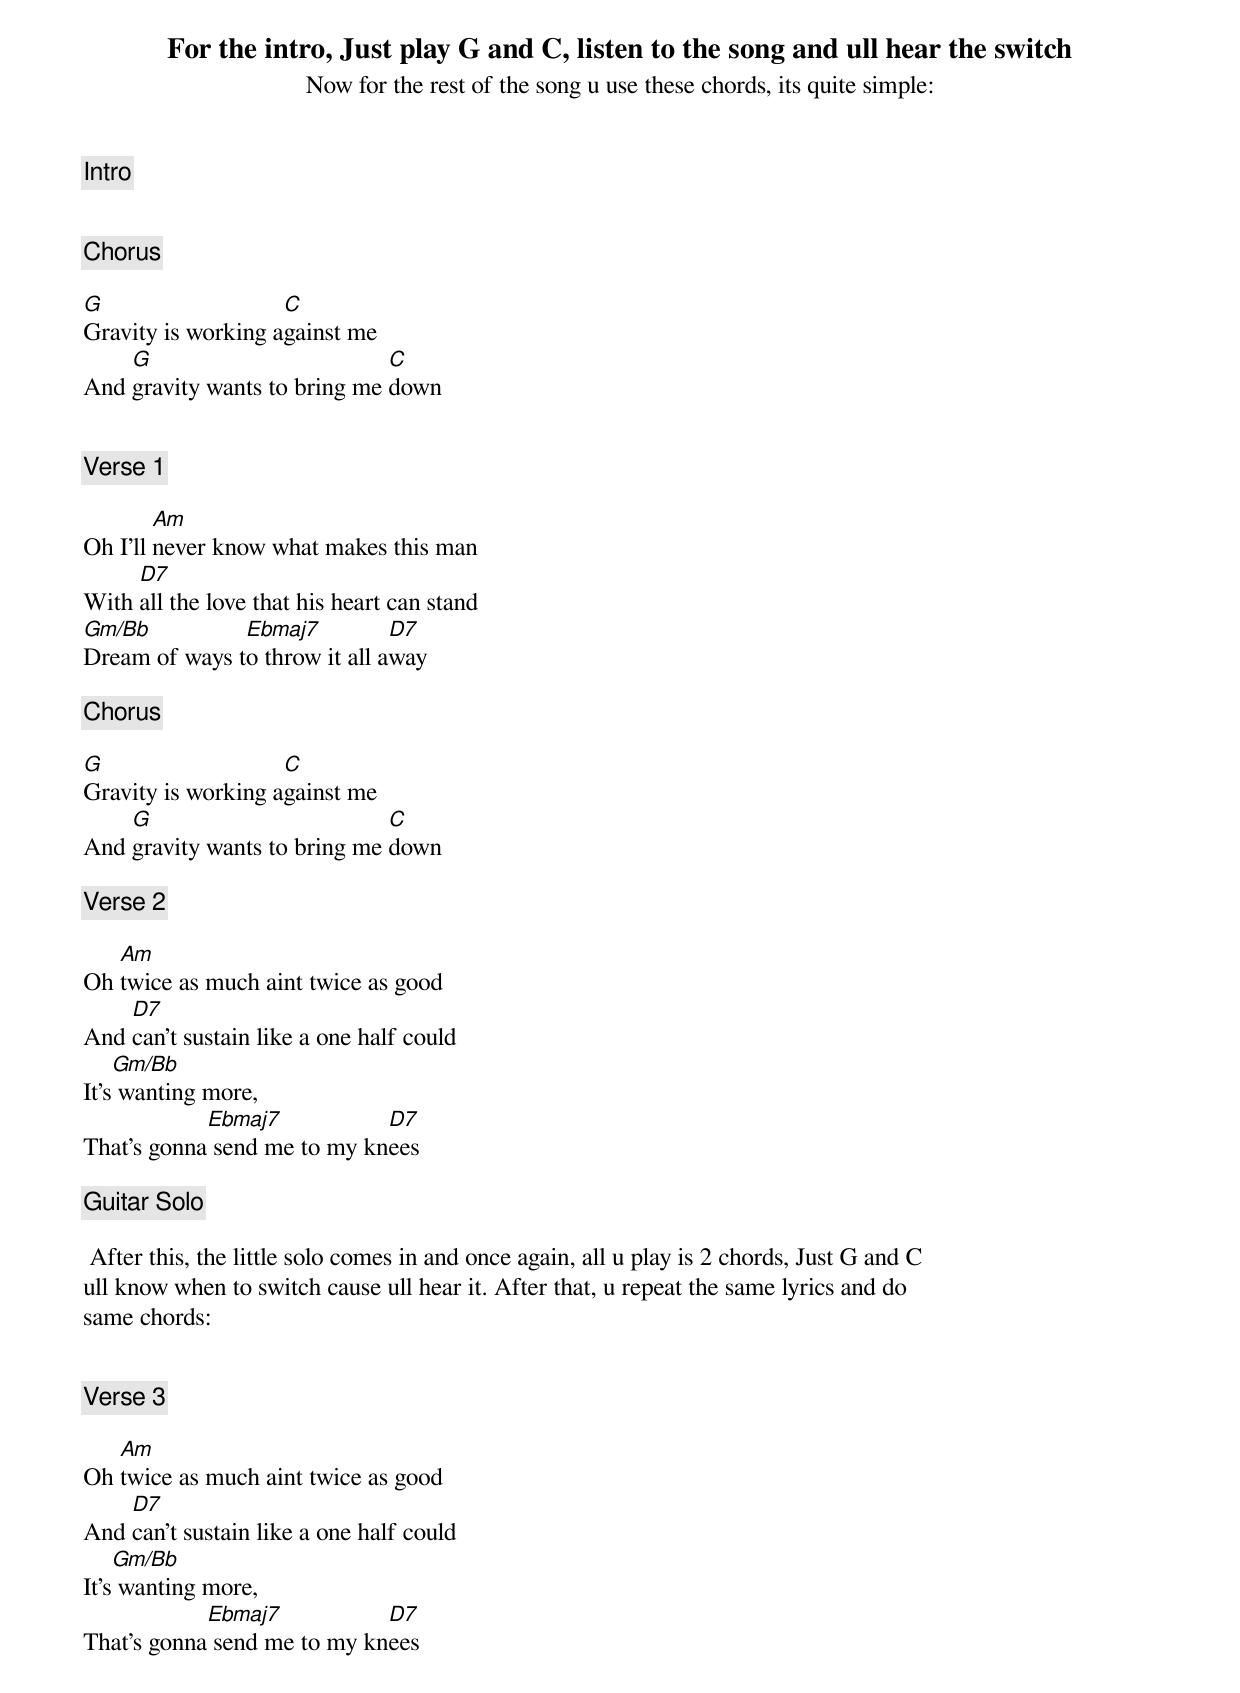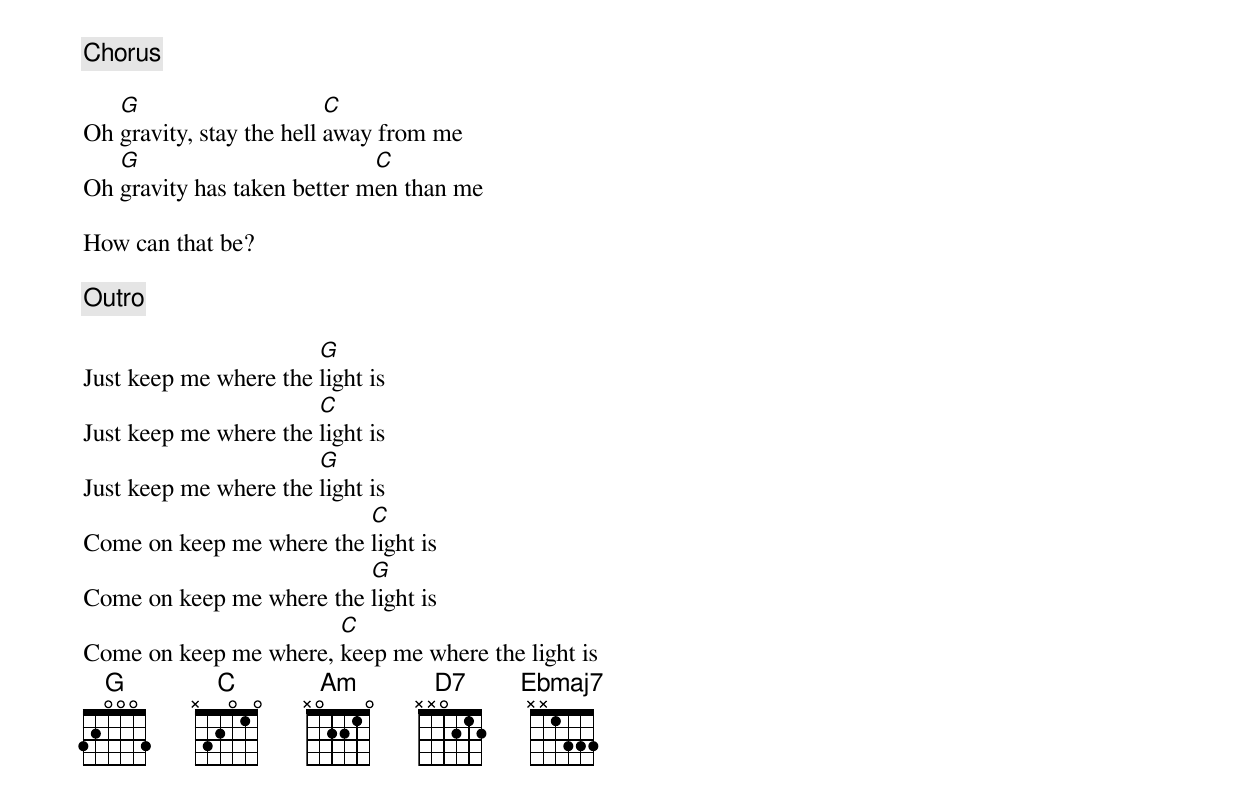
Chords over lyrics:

[Intro]

For the intro, Just play G and C, listen to the song and ull hear the switch
Now for the rest of the song u use these chords, its quite simple:


[Chorus]

G                   C
Gravity is working against me
    G                         C
And gravity wants to bring me down


[Verse 1]

        Am
Oh I'll never know what makes this man
     D7
With all the love that his heart can stand
Gm/Bb          Ebmaj7          D7
Dream of ways to throw it all away

[Chorus]

G                   C
Gravity is working against me
    G                         C
And gravity wants to bring me down

[Verse 2]

   Am
Oh twice as much aint twice as good
    D7
And can't sustain like a one half could
    Gm/Bb
It's wanting more,
            Ebmaj7           D7
That's gonna send me to my knees

[Guitar Solo]

 After this, the little solo comes in and once again, all u play is 2 chords, Just G and C
ull know when to switch cause ull hear it. After that, u repeat the same lyrics and do
same chords:


[Verse 3]

   Am
Oh twice as much aint twice as good
    D7
And can't sustain like a one half could
    Gm/Bb
It's wanting more,
            Ebmaj7           D7
That's gonna send me to my knees

[Chorus]

   G                      C
Oh gravity, stay the hell away from me
   G                         C
Oh gravity has taken better men than me

How can that be?

[Outro]

                       G
Just keep me where the light is
                       C
Just keep me where the light is
                       G
Just keep me where the light is
                          C
Come on keep me where the light is
                          G
Come on keep me where the light is
                       C
Come on keep me where, keep me where the light is
